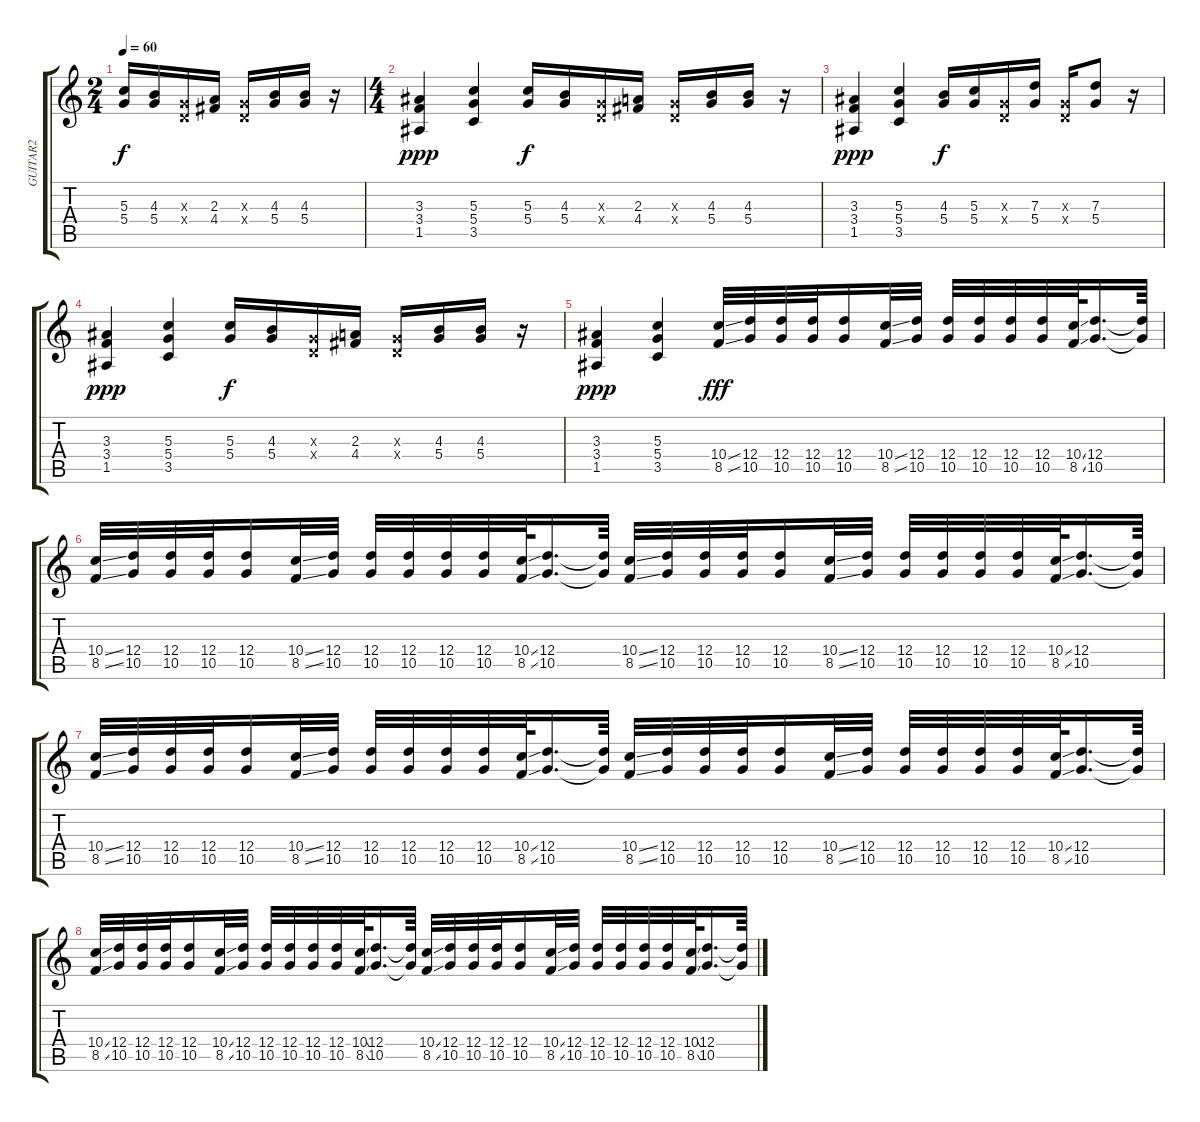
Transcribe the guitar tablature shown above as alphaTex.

\track ("GUITAR2" "GUITAR2") {instrument distortionguitar}
\staff {score tabs}
\tuning (E4 B3 G3 D3 A2 E2) {hide}
\ts (2 4)
\tempo 60
\clef g2
\ks c
(5.3 5.4).16{dy f} (4.3 5.4).16 (0.3{x} 0.4{x}).16 (2.3 4.4).16 (0.3{x} 0.4{x}).16 (4.3 5.4).16 (4.3 5.4).16 r.16 |
\ts (4 4)
(3.3 3.4 1.5).4{dy ppp} (5.3 5.4 3.5).4 (5.3 5.4).16{dy f} (4.3 5.4).16 (0.3{x} 0.4{x}).16 (2.3 4.4).16 (0.3{x} 0.4{x}).16 (4.3 5.4).16 (4.3 5.4).16 r.16 |
(3.3 3.4 1.5).4{dy ppp} (5.3 5.4 3.5).4 (4.3 5.4).16{dy f} (5.3 5.4).16 (0.3{x} 0.4{x}).16 (7.3 5.4).16 (0.3{x} 0.4{x}).16 (7.3 5.4).8 r.16 |
(3.3 3.4 1.5).4{dy ppp} (5.3 5.4 3.5).4 (5.3 5.4).16{dy f} (4.3 5.4).16 (0.3{x} 0.4{x}).16 (2.3 4.4).16 (0.3{x} 0.4{x}).16 (4.3 5.4).16 (4.3 5.4).16 r.16 |
(3.3 3.4 1.5).4{dy ppp} (5.3 5.4 3.5).4 (10.4{ss} 8.5{ss}).32{dy fff} (12.4 10.5).32 (12.4 10.5).32 (12.4 10.5).32 (12.4 10.5).16 (10.4{ss} 8.5{ss}).32 (12.4 10.5).32 (12.4 10.5).32 (12.4 10.5).32 (12.4 10.5).32 (12.4 10.5).32 (10.4{ss} 8.5{ss}).64 (12.4 10.5).16{d} (12.4{t} 10.5{t}).64 |
(10.4{ss} 8.5{ss}).32 (12.4 10.5).32 (12.4 10.5).32 (12.4 10.5).32 (12.4 10.5).16 (10.4{ss} 8.5{ss}).32 (12.4 10.5).32 (12.4 10.5).32 (12.4 10.5).32 (12.4 10.5).32 (12.4 10.5).32 (10.4{ss} 8.5{ss}).64 (12.4 10.5).16{d} (12.4{t} 10.5{t}).64 (10.4{ss} 8.5{ss}).32 (12.4 10.5).32 (12.4 10.5).32 (12.4 10.5).32 (12.4 10.5).16 (10.4{ss} 8.5{ss}).32 (12.4 10.5).32 (12.4 10.5).32 (12.4 10.5).32 (12.4 10.5).32 (12.4 10.5).32 (10.4{ss} 8.5{ss}).64 (12.4 10.5).16{d} (12.4{t} 10.5{t}).64 |
(10.4{ss} 8.5{ss}).32 (12.4 10.5).32 (12.4 10.5).32 (12.4 10.5).32 (12.4 10.5).16 (10.4{ss} 8.5{ss}).32 (12.4 10.5).32 (12.4 10.5).32 (12.4 10.5).32 (12.4 10.5).32 (12.4 10.5).32 (10.4{ss} 8.5{ss}).64 (12.4 10.5).16{d} (12.4{t} 10.5{t}).64 (10.4{ss} 8.5{ss}).32 (12.4 10.5).32 (12.4 10.5).32 (12.4 10.5).32 (12.4 10.5).16 (10.4{ss} 8.5{ss}).32 (12.4 10.5).32 (12.4 10.5).32 (12.4 10.5).32 (12.4 10.5).32 (12.4 10.5).32 (10.4{ss} 8.5{ss}).64 (12.4 10.5).16{d} (12.4{t} 10.5{t}).64 |
(10.4{ss} 8.5{ss}).32 (12.4 10.5).32 (12.4 10.5).32 (12.4 10.5).32 (12.4 10.5).16 (10.4{ss} 8.5{ss}).32 (12.4 10.5).32 (12.4 10.5).32 (12.4 10.5).32 (12.4 10.5).32 (12.4 10.5).32 (10.4{ss} 8.5{ss}).64 (12.4 10.5).16{d} (12.4{t} 10.5{t}).64 (10.4{ss} 8.5{ss}).32 (12.4 10.5).32 (12.4 10.5).32 (12.4 10.5).32 (12.4 10.5).16 (10.4{ss} 8.5{ss}).32 (12.4 10.5).32 (12.4 10.5).32 (12.4 10.5).32 (12.4 10.5).32 (12.4 10.5).32 (10.4{ss} 8.5{ss}).64 (12.4 10.5).16{d} (12.4{t} 10.5{t}).64
